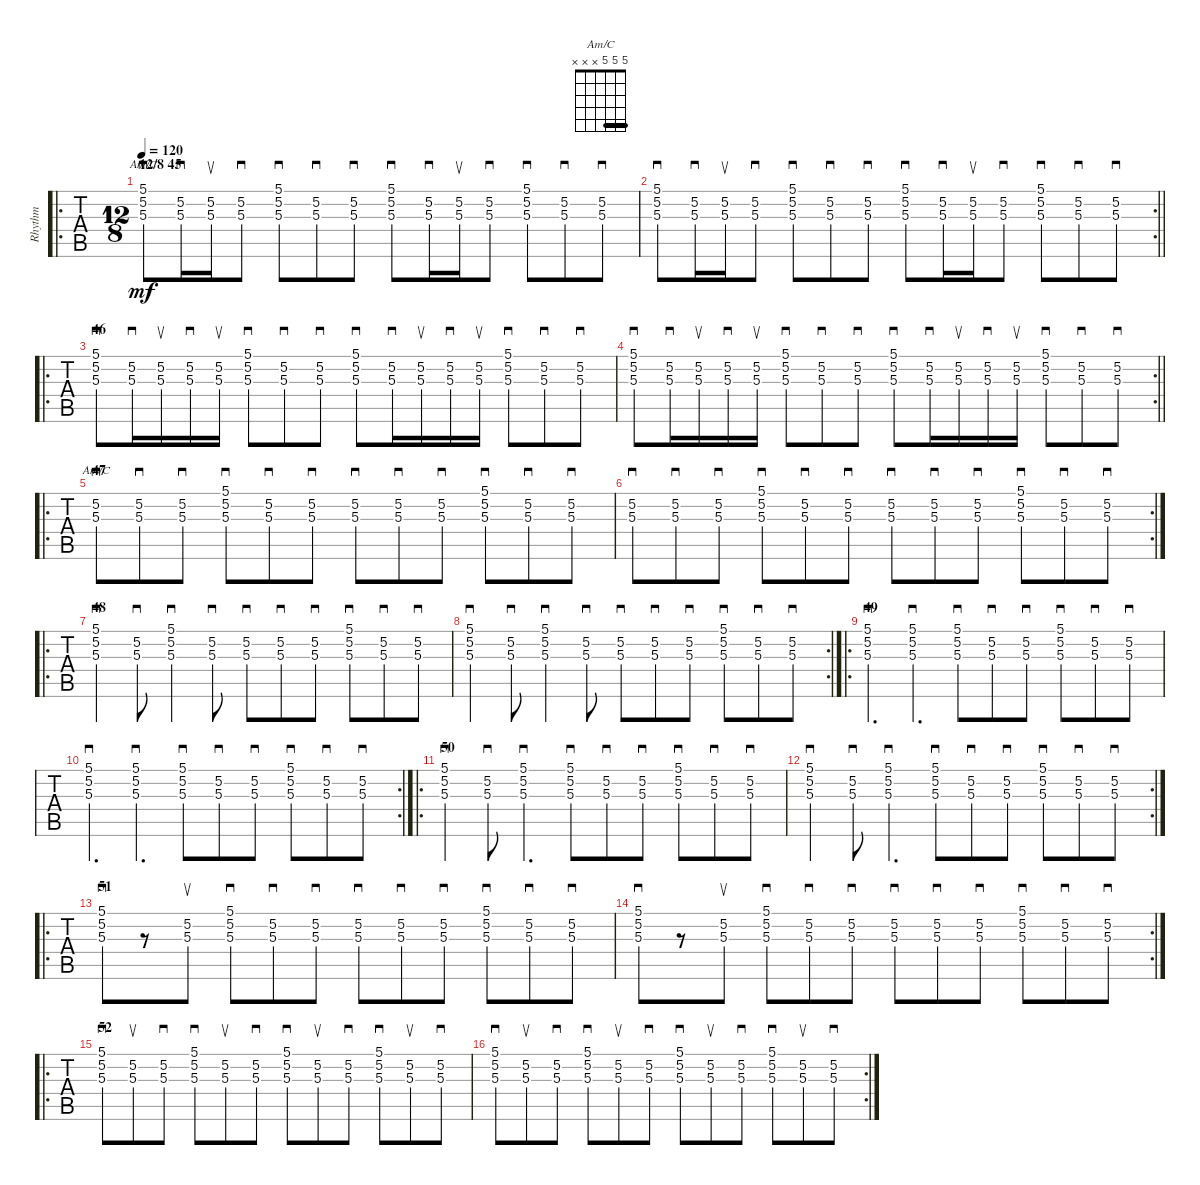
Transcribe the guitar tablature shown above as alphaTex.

\track ("Rhythm" "Rhythm") {instrument acousticguitarsteel}
\staff {tabs}
\tuning (E4 B3 G3 D3 A2 E2) {hide}
\chord ("Am/C" 5 5 5 x x x) {firstfret 5 barre 5}
\chord ("Am/C" 5 5 5 x x x) {barre 5}
\ro
\ts (12 8)
\section ("" "12/8 45")
\tempo 120
\clef g2
\ks c
(5.1{ac} 5.2{ac} 5.3{ac}).8{sd ch "Am/C" dy mf} (5.2 5.3).16{sd} (5.2 5.3).16{su} (5.2 5.3).8{sd} (5.1{ac} 5.2{ac} 5.3{ac}).8{sd} (5.2 5.3).8{sd} (5.2 5.3).8{sd} (5.1{ac} 5.2{ac} 5.3{ac}).8{sd} (5.2 5.3).16{sd} (5.2 5.3).16{su} (5.2 5.3).8{sd} (5.1{ac} 5.2{ac} 5.3{ac}).8{sd} (5.2 5.3).8{sd} (5.2 5.3).8{sd} |
\rc 2
\barLineRight lightlight
(5.1{ac} 5.2{ac} 5.3{ac}).8{sd} (5.2 5.3).16{sd} (5.2 5.3).16{su} (5.2 5.3).8{sd} (5.1{ac} 5.2{ac} 5.3{ac}).8{sd} (5.2 5.3).8{sd} (5.2 5.3).8{sd} (5.1{ac} 5.2{ac} 5.3{ac}).8{sd} (5.2 5.3).16{sd} (5.2 5.3).16{su} (5.2 5.3).8{sd} (5.1{ac} 5.2{ac} 5.3{ac}).8{sd} (5.2 5.3).8{sd} (5.2 5.3).8{sd} |
\ro
\section ("" "46")
(5.1{ac} 5.2{ac} 5.3{ac}).8{sd} (5.2 5.3).16{sd} (5.2 5.3).16{su} (5.2 5.3).16{sd} (5.2 5.3).16{su} (5.1{ac} 5.2{ac} 5.3{ac}).8{sd} (5.2 5.3).8{sd} (5.2 5.3).8{sd} (5.1{ac} 5.2{ac} 5.3{ac}).8{sd} (5.2 5.3).16{sd} (5.2 5.3).16{su} (5.2 5.3).16{sd} (5.2 5.3).16{su} (5.1{ac} 5.2{ac} 5.3{ac}).8{sd} (5.2 5.3).8{sd} (5.2 5.3).8{sd} |
\rc 2
\barLineRight lightlight
(5.1{ac} 5.2{ac} 5.3{ac}).8{sd} (5.2 5.3).16{sd} (5.2 5.3).16{su} (5.2 5.3).16{sd} (5.2 5.3).16{su} (5.1{ac} 5.2{ac} 5.3{ac}).8{sd} (5.2 5.3).8{sd} (5.2 5.3).8{sd} (5.1{ac} 5.2{ac} 5.3{ac}).8{sd} (5.2 5.3).16{sd} (5.2 5.3).16{su} (5.2 5.3).16{sd} (5.2 5.3).16{su} (5.1{ac} 5.2{ac} 5.3{ac}).8{sd} (5.2 5.3).8{sd} (5.2 5.3).8{sd} |
\ro
\section ("" "47")
(5.2 5.3).8{sd ch "Am/C"} (5.2 5.3).8{sd} (5.2 5.3).8{sd} (5.1{ac} 5.2{ac} 5.3{ac}).8{sd} (5.2 5.3).8{sd} (5.2 5.3).8{sd} (5.2 5.3).8{sd} (5.2 5.3).8{sd} (5.2 5.3).8{sd} (5.1{ac} 5.2{ac} 5.3{ac}).8{sd} (5.2 5.3).8{sd} (5.2 5.3).8{sd} |
\rc 2
(5.2 5.3).8{sd} (5.2 5.3).8{sd} (5.2 5.3).8{sd} (5.1{ac} 5.2{ac} 5.3{ac}).8{sd} (5.2 5.3).8{sd} (5.2 5.3).8{sd} (5.2 5.3).8{sd} (5.2 5.3).8{sd} (5.2 5.3).8{sd} (5.1{ac} 5.2{ac} 5.3{ac}).8{sd} (5.2 5.3).8{sd} (5.2 5.3).8{sd} |
\ro
\section ("" "48")
(5.1{ac} 5.2{ac} 5.3{ac}).4{sd} (5.2 5.3).8{sd} (5.1{ac} 5.2{ac} 5.3{ac}).4{sd} (5.2 5.3).8{sd} (5.2 5.3).8{sd} (5.2 5.3).8{sd} (5.2 5.3).8{sd} (5.1{ac} 5.2{ac} 5.3{ac}).8{sd} (5.2 5.3).8{sd} (5.2 5.3).8{sd} |
\rc 2
(5.1{ac} 5.2{ac} 5.3{ac}).4{sd} (5.2 5.3).8{sd} (5.1{ac} 5.2{ac} 5.3{ac}).4{sd} (5.2 5.3).8{sd} (5.2 5.3).8{sd} (5.2 5.3).8{sd} (5.2 5.3).8{sd} (5.1{ac} 5.2{ac} 5.3{ac}).8{sd} (5.2 5.3).8{sd} (5.2 5.3).8{sd} |
\ro
\section ("" "49")
(5.1{ac} 5.2{ac} 5.3{ac}).4{d sd} (5.1{ac} 5.2{ac} 5.3{ac}).4{d sd} (5.1{ac} 5.2{ac} 5.3{ac}).8{sd} (5.2 5.3).8{sd} (5.2 5.3).8{sd} (5.1{ac} 5.2{ac} 5.3{ac}).8{sd} (5.2 5.3).8{sd} (5.2 5.3).8{sd} |
\rc 2
(5.1{ac} 5.2{ac} 5.3{ac}).4{d sd} (5.1{ac} 5.2{ac} 5.3{ac}).4{d sd} (5.1{ac} 5.2{ac} 5.3{ac}).8{sd} (5.2 5.3).8{sd} (5.2 5.3).8{sd} (5.1{ac} 5.2{ac} 5.3{ac}).8{sd} (5.2 5.3).8{sd} (5.2 5.3).8{sd} |
\ro
\section ("" "50")
(5.1{ac} 5.2{ac} 5.3{ac}).4{sd} (5.2 5.3).8{sd} (5.1{ac} 5.2{ac} 5.3{ac}).4{d sd} (5.1{ac} 5.2{ac} 5.3{ac}).8{sd} (5.2 5.3).8{sd} (5.2 5.3).8{sd} (5.1{ac} 5.2{ac} 5.3{ac}).8{sd} (5.2 5.3).8{sd} (5.2 5.3).8{sd} |
\rc 2
(5.1{ac} 5.2{ac} 5.3{ac}).4{sd} (5.2 5.3).8{sd} (5.1{ac} 5.2{ac} 5.3{ac}).4{d sd} (5.1{ac} 5.2{ac} 5.3{ac}).8{sd} (5.2 5.3).8{sd} (5.2 5.3).8{sd} (5.1{ac} 5.2{ac} 5.3{ac}).8{sd} (5.2 5.3).8{sd} (5.2 5.3).8{sd} |
\ro
\section ("" "51")
(5.1{ac} 5.2{ac} 5.3{ac}).8{sd} r.8 (5.2 5.3).8{su} (5.1{ac} 5.2{ac} 5.3{ac}).8{sd} (5.2 5.3).8{sd} (5.2 5.3).8{sd} (5.2 5.3).8{sd} (5.2 5.3).8{sd} (5.2 5.3).8{sd} (5.1{ac} 5.2{ac} 5.3{ac}).8{sd} (5.2 5.3).8{sd} (5.2 5.3).8{sd} |
\rc 2
(5.1{ac} 5.2{ac} 5.3{ac}).8{sd} r.8 (5.2 5.3).8{su} (5.1{ac} 5.2{ac} 5.3{ac}).8{sd} (5.2 5.3).8{sd} (5.2 5.3).8{sd} (5.2 5.3).8{sd} (5.2 5.3).8{sd} (5.2 5.3).8{sd} (5.1{ac} 5.2{ac} 5.3{ac}).8{sd} (5.2 5.3).8{sd} (5.2 5.3).8{sd} |
\ro
\section ("" "52")
(5.1{ac} 5.2{ac} 5.3{ac}).8{sd} (5.2 5.3).8{su} (5.2 5.3).8{sd} (5.1{ac} 5.2{ac} 5.3{ac}).8{sd} (5.2 5.3).8{su} (5.2 5.3).8{sd} (5.1{ac} 5.2{ac} 5.3{ac}).8{sd} (5.2 5.3).8{su} (5.2 5.3).8{sd} (5.1{ac} 5.2{ac} 5.3{ac}).8{sd} (5.2 5.3).8{su} (5.2 5.3).8{sd} |
\rc 2
(5.1{ac} 5.2{ac} 5.3{ac}).8{sd} (5.2 5.3).8{su} (5.2 5.3).8{sd} (5.1{ac} 5.2{ac} 5.3{ac}).8{sd} (5.2 5.3).8{su} (5.2 5.3).8{sd} (5.1{ac} 5.2{ac} 5.3{ac}).8{sd} (5.2 5.3).8{su} (5.2 5.3).8{sd} (5.1{ac} 5.2{ac} 5.3{ac}).8{sd} (5.2 5.3).8{su} (5.2 5.3).8{sd}
